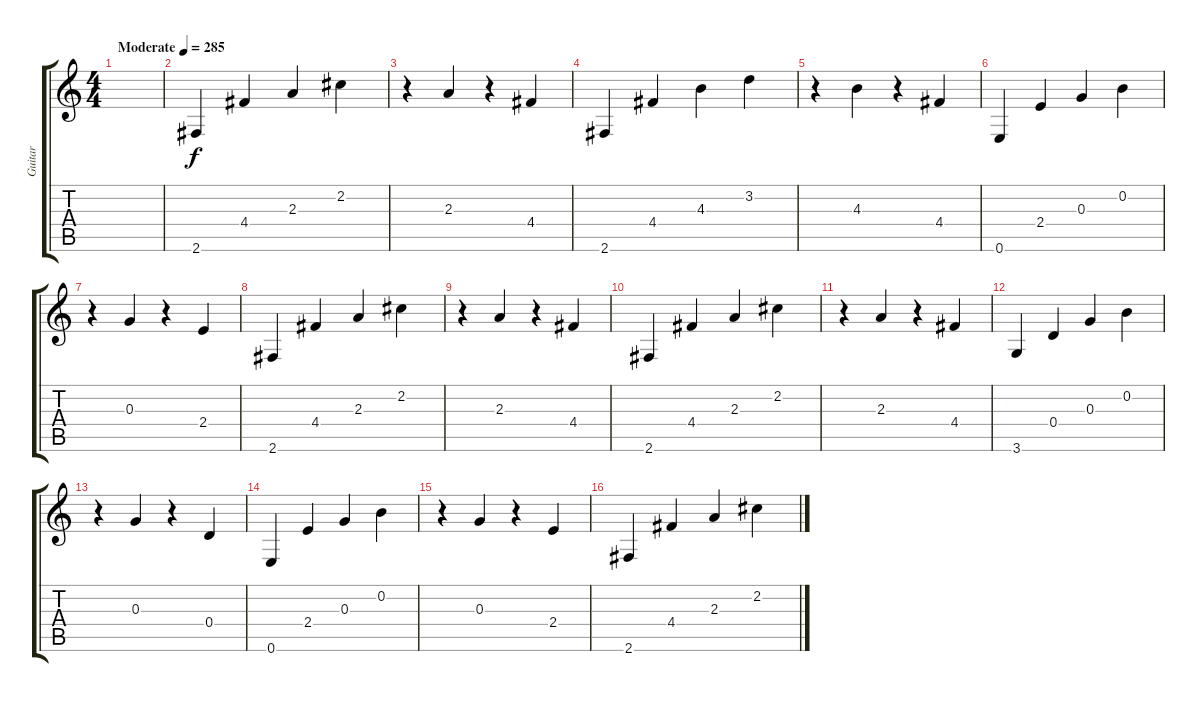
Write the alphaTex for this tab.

\track ("Guitar" "Guitar") {instrument acousticguitarsteel}
\staff {score tabs}
\tuning (E4 B3 G3 D3 A2 E2) {hide}
\ts (4 4)
\tempo (285 "Moderate")
\clef g2
\ks c
|
2.6.4 4.4.4 2.3.4 2.2.4 |
r.4 2.3.4 r.4 4.4.4 |
2.6.4 4.4.4 4.3.4 3.2.4 |
r.4 4.3.4 r.4 4.4.4 |
0.6.4 2.4.4 0.3.4 0.2.4 |
r.4 0.3.4 r.4 2.4.4 |
2.6.4 4.4.4 2.3.4 2.2.4 |
r.4 2.3.4 r.4 4.4.4 |
2.6.4 4.4.4 2.3.4 2.2.4 |
r.4 2.3.4 r.4 4.4.4 |
3.6.4 0.4.4 0.3.4 0.2.4 |
r.4 0.3.4 r.4 0.4.4 |
0.6.4 2.4.4 0.3.4 0.2.4 |
r.4 0.3.4 r.4 2.4.4 |
2.6.4 4.4.4 2.3.4 2.2.4
